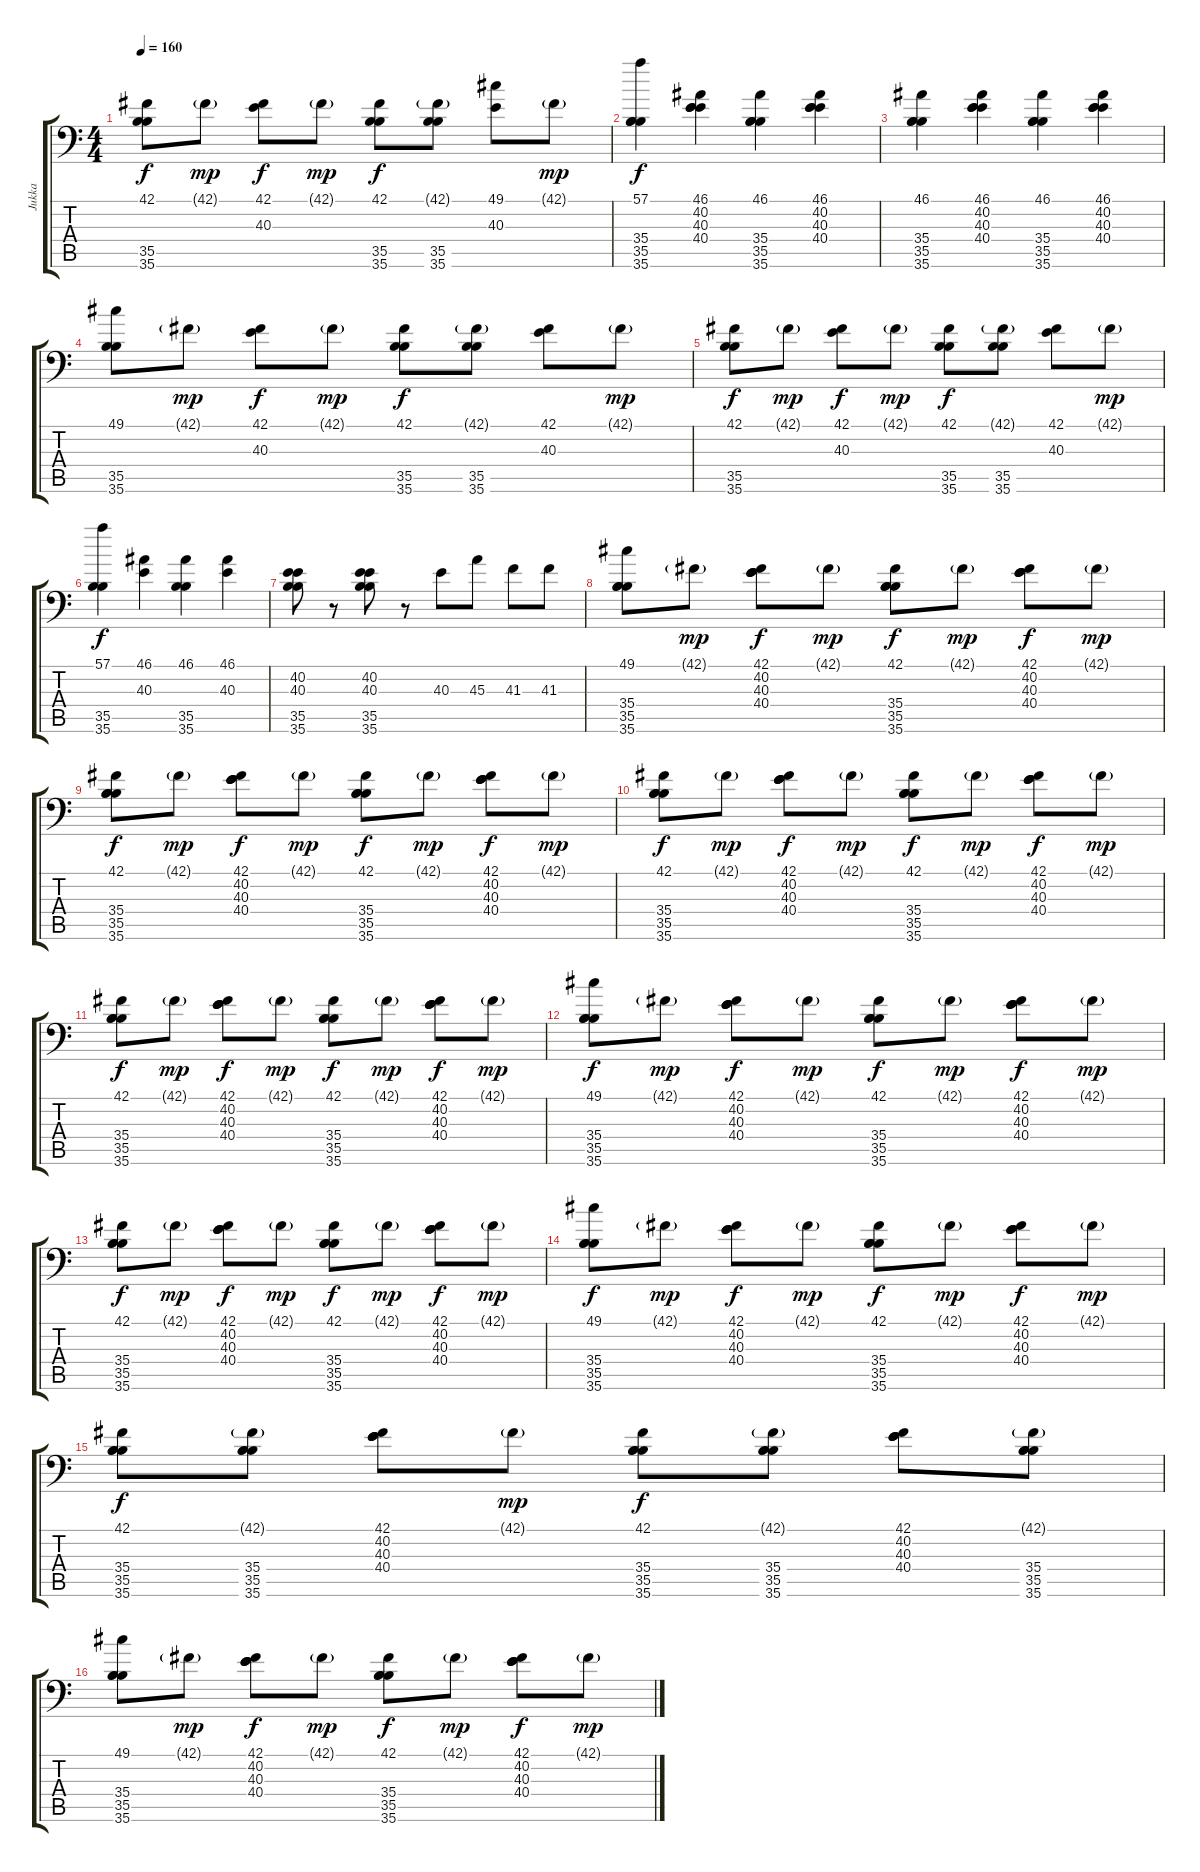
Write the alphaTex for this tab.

\track ("Jukka" "Jukka") {instrument acousticgrandpiano}
\staff {score tabs}
\tuning (C-1 C-1 C-1 C-1 C-1 C-1) {hide}
\ts (4 4)
\tempo 160
\clef f4
\ks c
(42.1 35.5 35.6).8{dy f} 42.1{g}.8{dy mp} (42.1 40.3).8{dy f} 42.1{g}.8{dy mp} (42.1 35.5 35.6).8{dy f} (42.1{g} 35.5 35.6).8 (49.1 40.3).8 42.1{g}.8{dy mp} |
(57.1 35.4 35.5 35.6).4{dy f} (46.1 40.2 40.3 40.4).4 (46.1 35.4 35.5 35.6).4 (46.1 40.2 40.3 40.4).4 |
(46.1 35.4 35.5 35.6).4 (46.1 40.2 40.3 40.4).4 (46.1 35.4 35.5 35.6).4 (46.1 40.2 40.3 40.4).4 |
(49.1 35.5 35.6).8 42.1{g}.8{dy mp} (42.1 40.3).8{dy f} 42.1{g}.8{dy mp} (42.1 35.5 35.6).8{dy f} (42.1{g} 35.5 35.6).8 (42.1 40.3).8 42.1{g}.8{dy mp} |
(42.1 35.5 35.6).8{dy f} 42.1{g}.8{dy mp} (42.1 40.3).8{dy f} 42.1{g}.8{dy mp} (42.1 35.5 35.6).8{dy f} (42.1{g} 35.5 35.6).8 (42.1 40.3).8 42.1{g}.8{dy mp} |
(57.1 35.5 35.6).4{dy f} (46.1 40.3).4 (46.1 35.5 35.6).4 (46.1 40.3).4 |
(40.2 40.3 35.5 35.6).8 r.8 (40.2 40.3 35.5 35.6).8 r.8 40.3.8 45.3.8 41.3.8 41.3.8 |
(49.1 35.4 35.5 35.6).8 42.1{g}.8{dy mp} (42.1 40.2 40.3 40.4).8{dy f} 42.1{g}.8{dy mp} (42.1 35.4 35.5 35.6).8{dy f} 42.1{g}.8{dy mp} (42.1 40.2 40.3 40.4).8{dy f} 42.1{g}.8{dy mp} |
(42.1 35.4 35.5 35.6).8{dy f} 42.1{g}.8{dy mp} (42.1 40.2 40.3 40.4).8{dy f} 42.1{g}.8{dy mp} (42.1 35.4 35.5 35.6).8{dy f} 42.1{g}.8{dy mp} (42.1 40.2 40.3 40.4).8{dy f} 42.1{g}.8{dy mp} |
(42.1 35.4 35.5 35.6).8{dy f} 42.1{g}.8{dy mp} (42.1 40.2 40.3 40.4).8{dy f} 42.1{g}.8{dy mp} (42.1 35.4 35.5 35.6).8{dy f} 42.1{g}.8{dy mp} (42.1 40.2 40.3 40.4).8{dy f} 42.1{g}.8{dy mp} |
(42.1 35.4 35.5 35.6).8{dy f} 42.1{g}.8{dy mp} (42.1 40.2 40.3 40.4).8{dy f} 42.1{g}.8{dy mp} (42.1 35.4 35.5 35.6).8{dy f} 42.1{g}.8{dy mp} (42.1 40.2 40.3 40.4).8{dy f} 42.1{g}.8{dy mp} |
(49.1 35.4 35.5 35.6).8{dy f} 42.1{g}.8{dy mp} (42.1 40.2 40.3 40.4).8{dy f} 42.1{g}.8{dy mp} (42.1 35.4 35.5 35.6).8{dy f} 42.1{g}.8{dy mp} (42.1 40.2 40.3 40.4).8{dy f} 42.1{g}.8{dy mp} |
(42.1 35.4 35.5 35.6).8{dy f} 42.1{g}.8{dy mp} (42.1 40.2 40.3 40.4).8{dy f} 42.1{g}.8{dy mp} (42.1 35.4 35.5 35.6).8{dy f} 42.1{g}.8{dy mp} (42.1 40.2 40.3 40.4).8{dy f} 42.1{g}.8{dy mp} |
(49.1 35.4 35.5 35.6).8{dy f} 42.1{g}.8{dy mp} (42.1 40.2 40.3 40.4).8{dy f} 42.1{g}.8{dy mp} (42.1 35.4 35.5 35.6).8{dy f} 42.1{g}.8{dy mp} (42.1 40.2 40.3 40.4).8{dy f} 42.1{g}.8{dy mp} |
(42.1 35.4 35.5 35.6).8{dy f} (42.1{g} 35.4 35.5 35.6).8 (42.1 40.2 40.3 40.4).8 42.1{g}.8{dy mp} (42.1 35.4 35.5 35.6).8{dy f} (42.1{g} 35.4 35.5 35.6).8 (42.1 40.2 40.3 40.4).8 (42.1{g} 35.4 35.5 35.6).8 |
(49.1 35.4 35.5 35.6).8 42.1{g}.8{dy mp} (42.1 40.2 40.3 40.4).8{dy f} 42.1{g}.8{dy mp} (42.1 35.4 35.5 35.6).8{dy f} 42.1{g}.8{dy mp} (42.1 40.2 40.3 40.4).8{dy f} 42.1{g}.8{dy mp}
